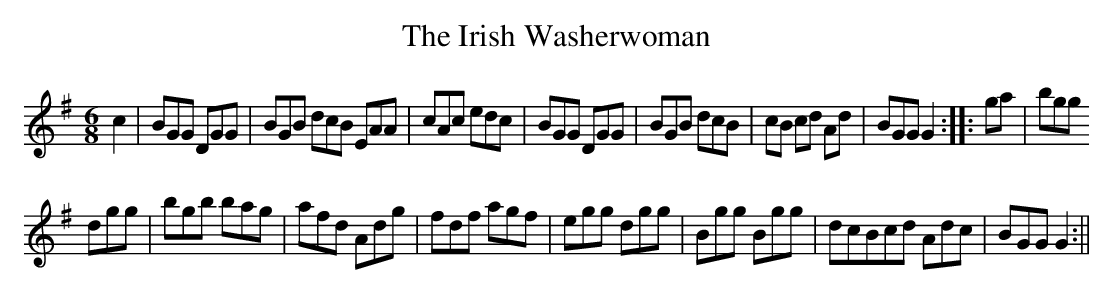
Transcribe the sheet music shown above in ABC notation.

X:1
T:The Irish Washerwoman
M:6/8
L:1/8
K:G major
c2|BGG DGG|BGB dcB EAA|cAc edc|BGG DGG|BGB dcB|cB cd Ad|BGGG2:||:ga|bgg
 dgg|bgb bag|afd Adg|fdf agf|egg dgg|Bgg Bgg| dcBcd Adc|BGG G2:||
